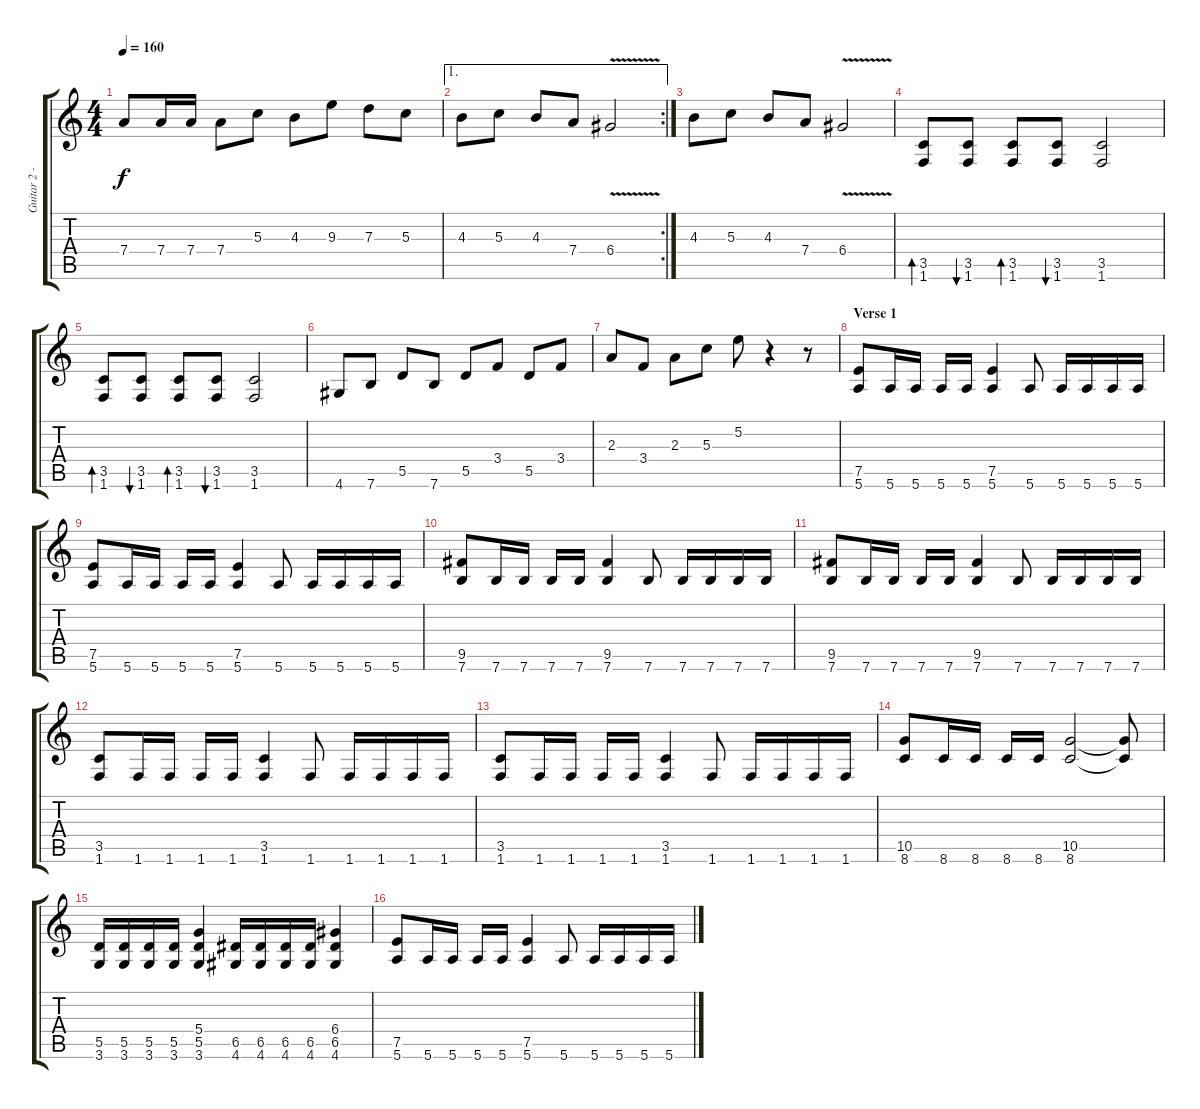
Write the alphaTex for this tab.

\track ("Guitar 2 - BG" "Guitar 2 -") {instrument overdrivenguitar}
\staff {score tabs}
\tuning (E4 B3 G3 D3 A2 E2) {hide}
\ts (4 4)
\tempo 160
\clef g2
\ks c
7.4.8{dy f} 7.4.16 7.4.16 7.4.8 5.3.8 4.3.8 9.3.8 7.3.8 5.3.8 |
\ae 1
\rc 2
4.3.8 5.3.8 4.3.8 7.4.8 6.4{v}.2 |
4.3.8 5.3.8 4.3.8 7.4.8 6.4{v}.2 |
(3.5 1.6).8{bd 60} (3.5 1.6).8{bu 60} (3.5 1.6).8{bd 60} (3.5 1.6).8{bu 60} (3.5 1.6).2 |
(3.5 1.6).8{bd 60} (3.5 1.6).8{bu 60} (3.5 1.6).8{bd 60} (3.5 1.6).8{bu 60} (3.5 1.6).2 |
4.6.8 7.6.8 5.5.8 7.6.8 5.5.8 3.4.8 5.5.8 3.4.8 |
2.3.8 3.4.8 2.3.8 5.3.8 5.2.8 r.4 r.8 |
\section ("" "Verse 1")
(7.5 5.6).8 5.6.16 5.6.16 5.6.16 5.6.16 (7.5 5.6).4 5.6.8 5.6.16 5.6.16 5.6.16 5.6.16 |
(7.5 5.6).8 5.6.16 5.6.16 5.6.16 5.6.16 (7.5 5.6).4 5.6.8 5.6.16 5.6.16 5.6.16 5.6.16 |
(9.5 7.6).8 7.6.16 7.6.16 7.6.16 7.6.16 (9.5 7.6).4 7.6.8 7.6.16 7.6.16 7.6.16 7.6.16 |
(9.5 7.6).8 7.6.16 7.6.16 7.6.16 7.6.16 (9.5 7.6).4 7.6.8 7.6.16 7.6.16 7.6.16 7.6.16 |
(3.5 1.6).8 1.6.16 1.6.16 1.6.16 1.6.16 (3.5 1.6).4 1.6.8 1.6.16 1.6.16 1.6.16 1.6.16 |
(3.5 1.6).8 1.6.16 1.6.16 1.6.16 1.6.16 (3.5 1.6).4 1.6.8 1.6.16 1.6.16 1.6.16 1.6.16 |
(10.5 8.6).8 8.6.16 8.6.16 8.6.16 8.6.16 (10.5 8.6).2 (10.5{t} 8.6{t}).8 |
(5.5 3.6).16 (5.5 3.6).16 (5.5 3.6).16 (5.5 3.6).16 (5.4 5.5 3.6).4 (6.5 4.6).16 (6.5 4.6).16 (6.5 4.6).16 (6.5 4.6).16 (6.4 6.5 4.6).4 |
(7.5 5.6).8 5.6.16 5.6.16 5.6.16 5.6.16 (7.5 5.6).4 5.6.8 5.6.16 5.6.16 5.6.16 5.6.16
